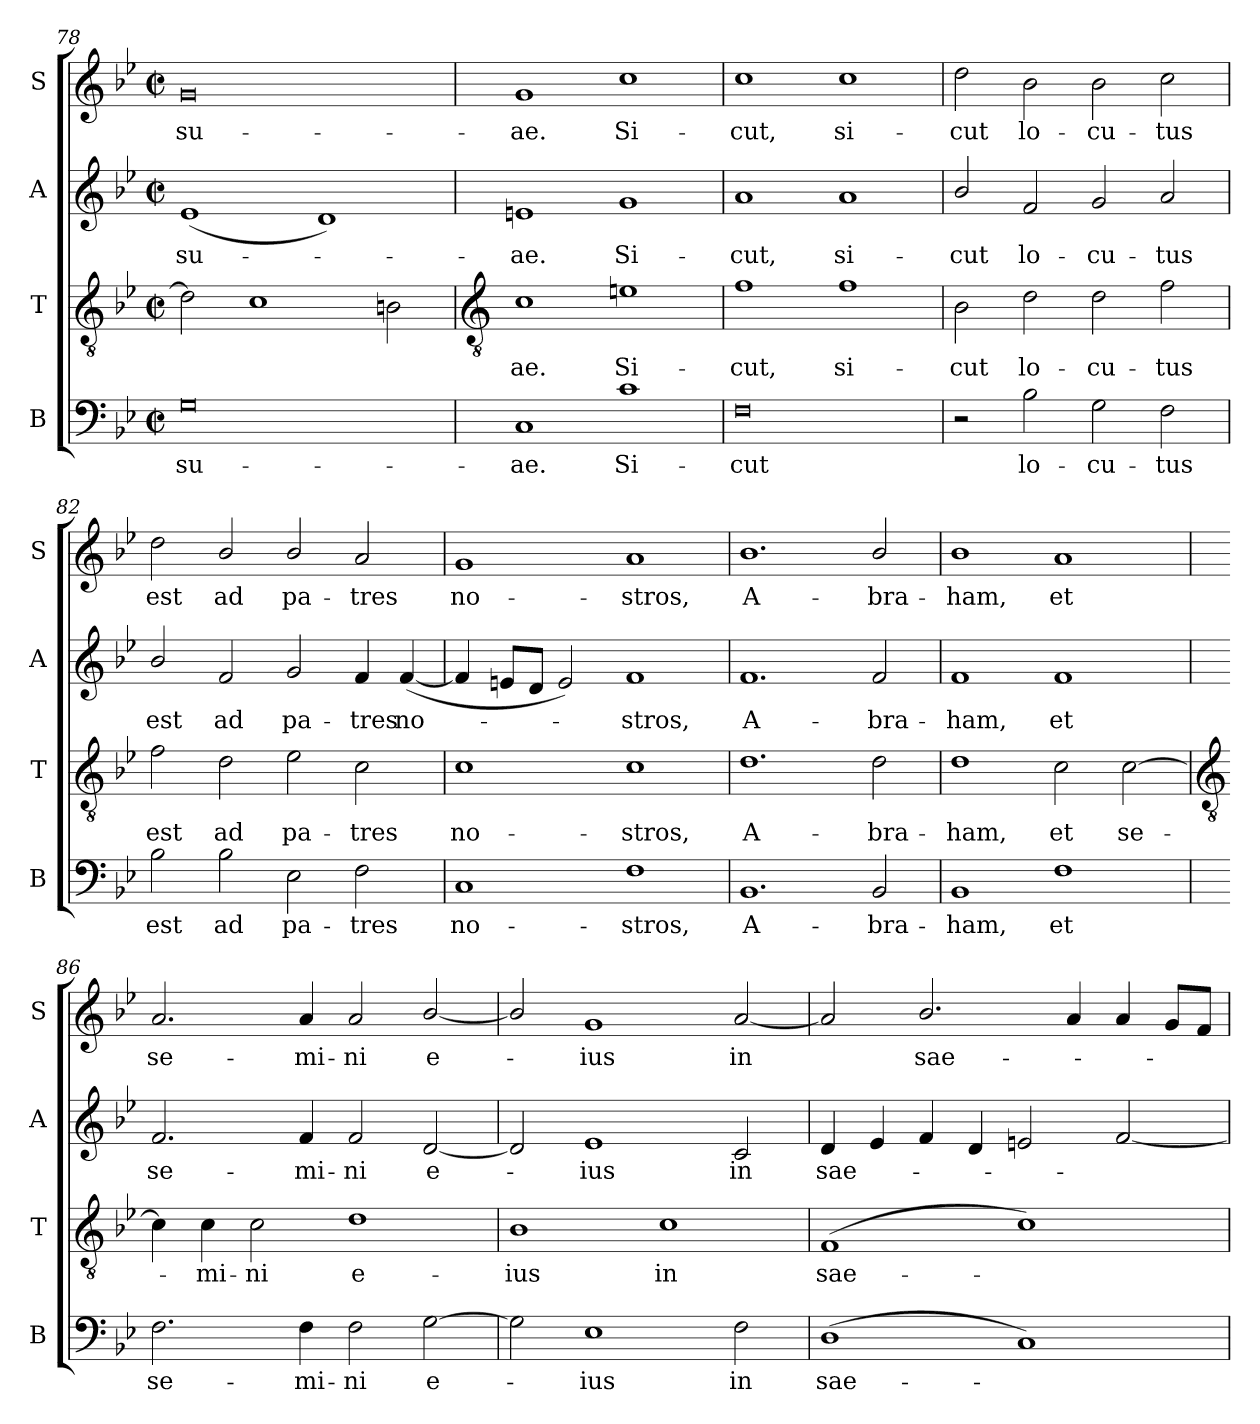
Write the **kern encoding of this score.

**kern	**text	**kern	**text	**kern	**text	**kern	**text
*part4	*part4	*part3	*part3	*part2	*part2	*part1	*part1
*staff4	*staff4	*staff3	*staff3	*staff2	*staff2	*staff1	*staff1
*I"B	*	*I"T	*	*I"A	*	*I"S	*
*I'B	*	*I'T	*	*I'A	*	*I'S	*
*clefF4	*	*clefGv2	*	*clefG2	*	*clefG2	*
*k[b-e-]	*	*k[b-e-]	*	*k[b-e-]	*	*k[b-e-]	*
*B-:	*	*B-:	*	*B-:	*	*B-:	*
*M4/2	*	*M4/2	*	*M4/2	*	*M4/2	*
*met(c|)	*	*met(c|)	*	*met(c|)	*	*met(c|)	*
=78	=78	=78	=78	=78	=78	=78	=78
!	!LO:LY:b	!	!	!	!LO:LY:b	!	!LO:LY:b
0G	su-	2d]	.	(<1e-	su-	0g	su-
.	.	1c	.	.	.	.	.
.	.	.	.	1d)	.	.	.
.	.	2Bn	.	.	.	.	.
!!LO:LB:g=z
=79	=79	=79	=79	=79	=79	=79	=79
*	*	*clefGv2	*	*	*	*	*
!	!LO:LY:b	!	!LO:LY:b	!	!LO:LY:b	!	!LO:LY:b
1C	-ae.	1c	ae.	1en	ae.	1g	-ae.
!	!LO:LY:b	!	!LO:LY:b	!	!LO:LY:b	!	!LO:LY:b
1c	Si-	1en	Si-	1g	Si-	1cc	Si-
=80	=80	=80	=80	=80	=80	=80	=80
!	!LO:LY:b	!	!LO:LY:b	!	!LO:LY:b	!	!LO:LY:b
0F	-cut	1f	-cut,	1a	-cut,	1cc	-cut,
!	!	!	!LO:LY:b	!	!LO:LY:b	!	!LO:LY:b
.	.	1f	si-	1a	si-	1cc	si-
=81	=81	=81	=81	=81	=81	=81	=81
!	!	!	!LO:LY:b	!	!LO:LY:b	!	!LO:LY:b
2r	.	2B-	-cut	2b-/	-cut	2dd	-cut
!	!LO:LY:b	!	!LO:LY:b	!	!LO:LY:b	!	!LO:LY:b
2B-	lo-	2d	lo-	2f	lo-	2b-	lo-
!	!LO:LY:b	!	!LO:LY:b	!	!LO:LY:b	!	!LO:LY:b
2G	-cu-	2d	-cu-	2g	-cu-	2b-	-cu-
!	!LO:LY:b	!	!LO:LY:b	!	!LO:LY:b	!	!LO:LY:b
2F	-tus	2f	-tus	2a	-tus	2cc	-tus
=82	=82	=82	=82	=82	=82	=82	=82
!	!LO:LY:b	!	!LO:LY:b	!	!LO:LY:b	!	!LO:LY:b
2B-	est	2f	est	2b-/	est	2dd	est
!	!LO:LY:b	!	!LO:LY:b	!	!LO:LY:b	!	!LO:LY:b
2B-	ad	2d	ad	2f	ad	2b-/	ad
!	!LO:LY:b	!	!LO:LY:b	!	!LO:LY:b	!	!LO:LY:b
2E-	pa-	2e-	pa-	2g	pa-	2b-/	pa-
!	!LO:LY:b	!	!LO:LY:b	!	!LO:LY:b	!	!LO:LY:b
2F	-tres	2c	-tres	4f	-tres	2a	-tres
!	!	!	!	!	!LO:LY:b	!	!
.	.	.	.	(<[4f	no-	.	.
=83	=83	=83	=83	=83	=83	=83	=83
!	!LO:LY:b	!	!LO:LY:b	!	!	!	!LO:LY:b
1C	no-	1c	no-	4f]	.	1g	no-
.	.	.	.	8enL	.	.	.
.	.	.	.	8dJ	.	.	.
.	.	.	.	2e)	.	.	.
!	!LO:LY:b	!	!LO:LY:b	!	!LO:LY:b	!	!LO:LY:b
1F	-stros,	1c	-stros,	1f	stros,	1a	-stros,
=84	=84	=84	=84	=84	=84	=84	=84
!	!LO:LY:b	!	!LO:LY:b	!	!LO:LY:b	!	!LO:LY:b
1.BB-	A-	1.d	A-	1.f	A-	1.b-	A-
!	!LO:LY:b	!	!LO:LY:b	!	!LO:LY:b	!	!LO:LY:b
2BB-	-bra-	2d	-bra-	2f	-bra-	2b-/	-bra-
=85	=85	=85	=85	=85	=85	=85	=85
!	!LO:LY:b	!	!LO:LY:b	!	!LO:LY:b	!	!LO:LY:b
1BB-	-ham,	1d	-ham,	1f	-ham,	1b-	-ham,
!	!LO:LY:b	!	!LO:LY:b	!	!LO:LY:b	!	!LO:LY:b
1F	et	2c	et	1f	et	1a	et
!	!	!	!LO:LY:b	!	!	!	!
.	.	[2c	se-	.	.	.	.
!!LO:LB:g=z
=86	=86	=86	=86	=86	=86	=86	=86
*	*	*clefGv2	*	*	*	*	*
!	!LO:LY:b	!	!	!	!LO:LY:b	!	!LO:LY:b
2.F	se-	4c]	.	2.f	se-	2.a	se-
!	!	!	!LO:LY:b	!	!	!	!
.	.	4c	mi-	.	.	.	.
!	!	!	!LO:LY:b	!	!	!	!
.	.	2c	-ni	.	.	.	.
!	!LO:LY:b	!	!	!	!LO:LY:b	!	!LO:LY:b
4F	-mi-	.	.	4f	-mi-	4a	-mi-
!	!LO:LY:b	!	!LO:LY:b	!	!LO:LY:b	!	!LO:LY:b
2F	-ni	1d	e-	2f	-ni	2a	-ni
!	!LO:LY:b	!	!	!	!LO:LY:b	!	!LO:LY:b
[2G	e-	.	.	[2d	e-	[2b-/	e-
=87	=87	=87	=87	=87	=87	=87	=87
!	!	!	!LO:LY:b	!	!	!	!
2G]	.	1B-	-ius	2d]	.	2b-/]	.
!	!LO:LY:b	!	!	!	!LO:LY:b	!	!LO:LY:b
1E-	ius	.	.	1e-	ius	1g	ius
!	!	!	!LO:LY:b	!	!	!	!
.	.	1c	in	.	.	.	.
!	!LO:LY:b	!	!	!	!LO:LY:b	!	!LO:LY:b
2F	in	.	.	2c	in	[2a	in
=88	=88	=88	=88	=88	=88	=88	=88
!	!LO:LY:b	!	!LO:LY:b	!	!LO:LY:b	!	!
(<1D	sae-	(<1F	sae-	4d	sae-	2a]	.
.	.	.	.	4e-	.	.	.
!	!	!	!	!	!	!	!LO:LY:b
.	.	.	.	4f	.	2.b-/	sae-
.	.	.	.	4d	.	.	.
1C)	.	1c)	.	2en	.	.	.
.	.	.	.	.	.	4a	.
.	.	.	.	[2f	.	4a	.
.	.	.	.	.	.	8gL	.
.	.	.	.	.	.	8fJ	.
=	=	=	=	=	=	=	=
*-	*-	*-	*-	*-	*-	*-	*-
